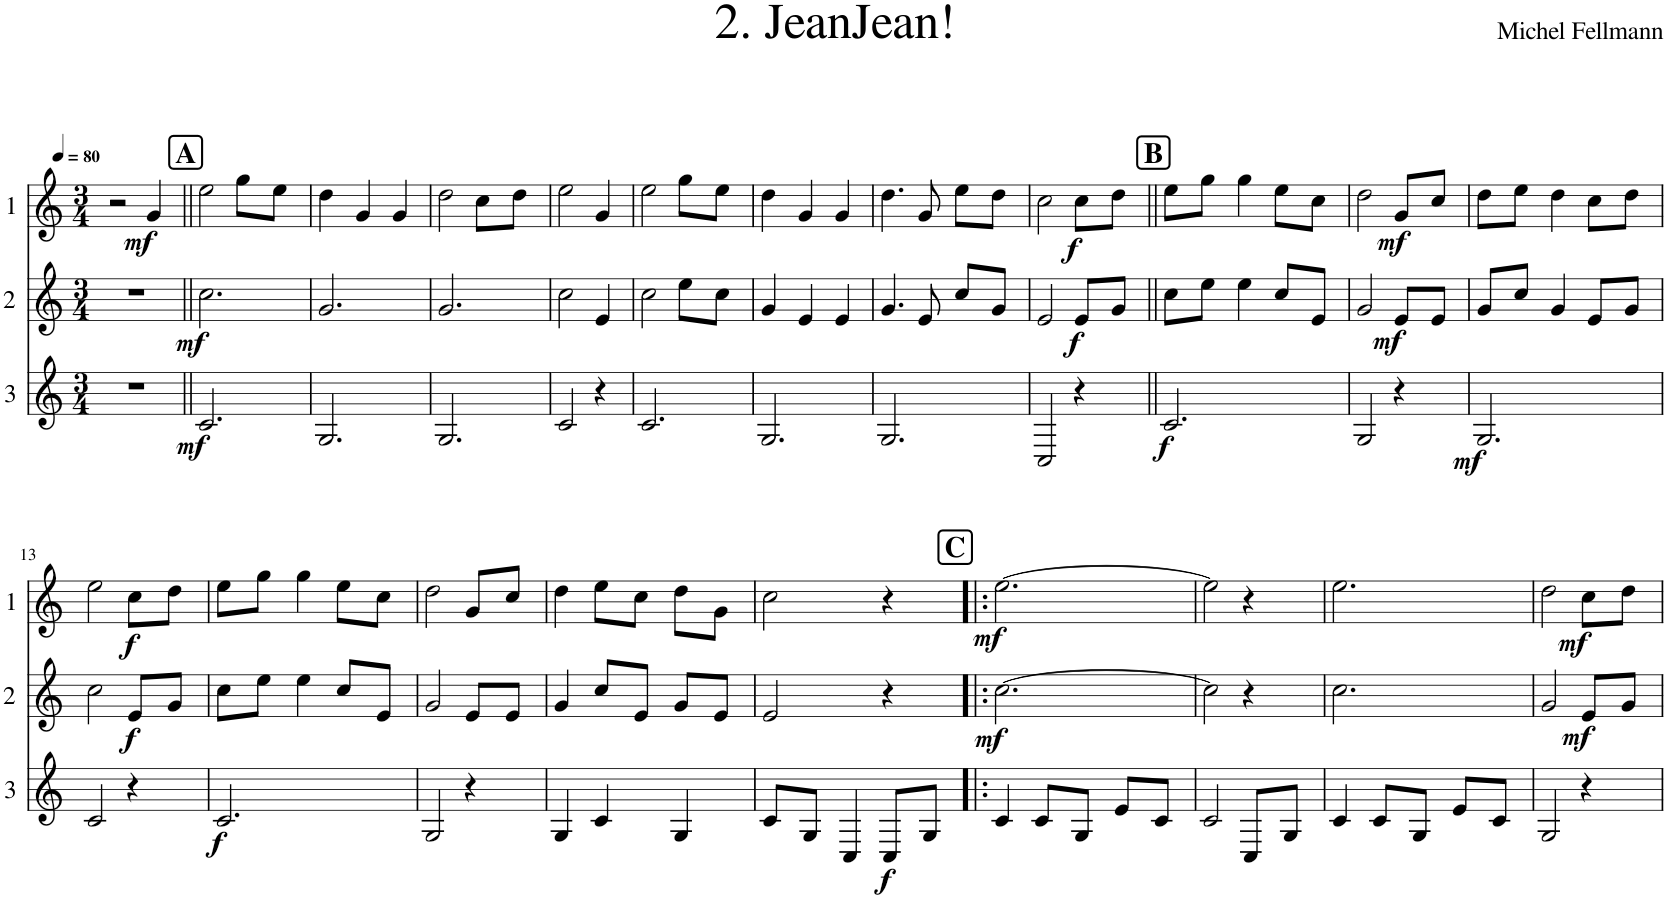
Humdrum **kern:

**kern	**dynam	**kern	**dynam	**kern	**dynam
*part3	*part3	*part2	*part2	*part1	*part1
*staff3	*staff3	*staff2	*staff2	*staff1	*staff1
*I"3	*	*I"2	*	*I"1	*
*clefG2	*	*clefG2	*	*clefG2	*
*Trd4c7	*	*Trd4c7	*	*Trd4c7	*
*k[]	*	*k[]	*	*k[]	*
*M3/4	*	*M3/4	*	*M3/4	*
*MM80	*	*MM80	*	*MM80	*
=1	=1	=1	=1	=1	=1
2.r	.	2.r	.	2r	.
!	!	!	!	!	!LO:DY:b
.	.	.	.	4g/	mf
!!LO:REH:place=s1:a:B:cj:fs=14:t=A
=2||	=2||	=2||	=2||	=2||	=2||
!	!LO:DY:b	!	!LO:DY:b	!	!
2.c/	mf	2.cc\	mf	2ee\	.
.	.	.	.	8gg\L	.
.	.	.	.	8ee\J	.
=3	=3	=3	=3	=3	=3
2.G/	.	2.g/	.	4dd\	.
.	.	.	.	4g/	.
.	.	.	.	4g/	.
=4	=4	=4	=4	=4	=4
2.G/	.	2.g/	.	2dd\	.
.	.	.	.	8cc\L	.
.	.	.	.	8dd\J	.
=5	=5	=5	=5	=5	=5
2c/	.	2cc\	.	2ee\	.
4r	.	4e/	.	4g/	.
=6	=6	=6	=6	=6	=6
2.c/	.	2cc\	.	2ee\	.
.	.	8ee\L	.	8gg\L	.
.	.	8cc\J	.	8ee\J	.
=7	=7	=7	=7	=7	=7
2.G/	.	4g/	.	4dd\	.
.	.	4e/	.	4g/	.
.	.	4e/	.	4g/	.
=8	=8	=8	=8	=8	=8
2.G/	.	4.g/	.	4.dd\	.
.	.	8e/	.	8g/	.
.	.	8cc/L	.	8ee\L	.
.	.	8g/J	.	8dd\J	.
=9	=9	=9	=9	=9	=9
2C/	.	2e/	.	2cc\	.
!	!	!	!LO:DY:b	!	!LO:DY:b
4r	.	8e/L	f	8cc\L	f
.	.	8g/J	.	8dd\J	.
!!LO:REH:place=s1:a:B:cj:fs=14:t=B
=10||	=10||	=10||	=10||	=10||	=10||
!	!LO:DY:b	!	!	!	!
2.c/	f	8cc\L	.	8ee\L	.
.	.	8ee\J	.	8gg\J	.
.	.	4ee\	.	4gg\	.
.	.	8cc/L	.	8ee\L	.
.	.	8e/J	.	8cc\J	.
=11	=11	=11	=11	=11	=11
2G/	.	2g/	.	2dd\	.
!	!	!	!LO:DY:b	!	!LO:DY:b
4r	.	8e/L	mf	8g/L	mf
.	.	8e/J	.	8cc/J	.
=12	=12	=12	=12	=12	=12
!	!LO:DY:b	!	!	!	!
2.G/	mf	8g/L	.	8dd\L	.
.	.	8cc/J	.	8ee\J	.
.	.	4g/	.	4dd\	.
.	.	8e/L	.	8cc\L	.
.	.	8g/J	.	8dd\J	.
!!LO:LB:g=z
=13	=13	=13	=13	=13	=13
2c/	.	2cc\	.	2ee\	.
!	!	!	!LO:DY:b	!	!LO:DY:b
4r	.	8e/L	f	8cc\L	f
.	.	8g/J	.	8dd\J	.
=14	=14	=14	=14	=14	=14
!	!LO:DY:b	!	!	!	!
2.c/	f	8cc\L	.	8ee\L	.
.	.	8ee\J	.	8gg\J	.
.	.	4ee\	.	4gg\	.
.	.	8cc/L	.	8ee\L	.
.	.	8e/J	.	8cc\J	.
=15	=15	=15	=15	=15	=15
2G/	.	2g/	.	2dd\	.
4r	.	8e/L	.	8g/L	.
.	.	8e/J	.	8cc/J	.
=16	=16	=16	=16	=16	=16
4G/	.	4g/	.	4dd\	.
4c/	.	8cc/L	.	8ee\L	.
.	.	8e/J	.	8cc\J	.
4G/	.	8g/L	.	8dd\L	.
.	.	8e/J	.	8g\J	.
=17	=17	=17	=17	=17	=17
8c/L	.	2e/	.	2cc\	.
8G/J	.	.	.	.	.
4C/	.	.	.	.	.
!	!LO:DY:b	!	!	!	!
8C/L	f	4r	.	4r	.
8G/J	.	.	.	.	.
!!LO:REH:place=s1:a:B:cj:fs=14:t=C
=18!|:	=18!|:	=18!|:	=18!|:	=18!|:	=18!|:
!	!	!	!LO:DY:b	!	!LO:DY:b
4c/	.	[2.cc\	mf	[2.ee\	mf
8c/L	.	.	.	.	.
8G/J	.	.	.	.	.
8e/L	.	.	.	.	.
8c/J	.	.	.	.	.
=19	=19	=19	=19	=19	=19
2c/	.	2cc\]	.	2ee\]	.
8C/L	.	4r	.	4r	.
8G/J	.	.	.	.	.
=20	=20	=20	=20	=20	=20
4c/	.	2.cc\	.	2.ee\	.
8c/L	.	.	.	.	.
8G/J	.	.	.	.	.
8e/L	.	.	.	.	.
8c/J	.	.	.	.	.
=21	=21	=21	=21	=21	=21
2G/	.	2g/	.	2dd\	.
!	!	!	!LO:DY:b	!	!LO:DY:b
4r	.	8e/L	mf	8cc\L	mf
.	.	8g/J	.	8dd\J	.
=	=	=	=	=	=
*-	*-	*-	*-	*-	*-
